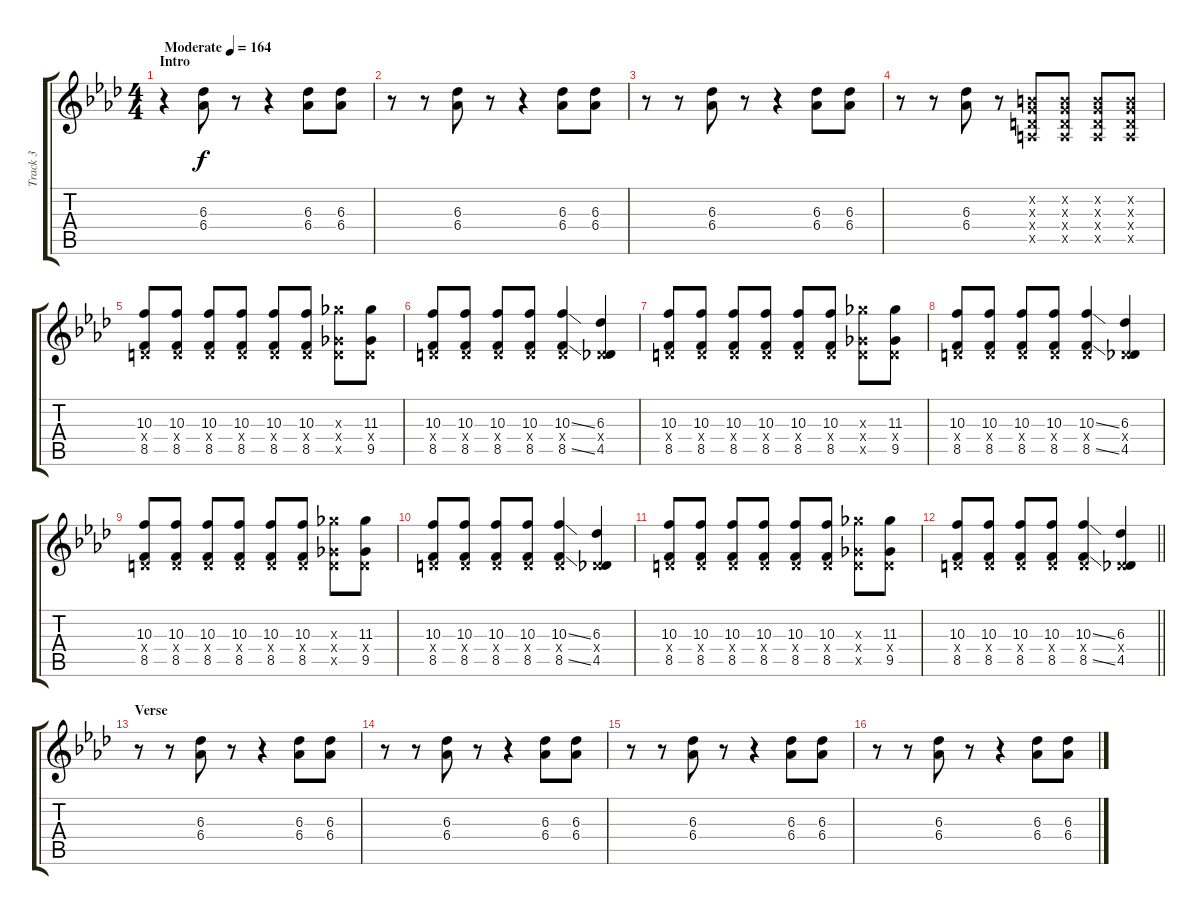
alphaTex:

\track ("Track 3" "Track 3") {instrument distortionguitar}
\staff {score tabs}
\tuning (E4 B3 G3 D3 A2 E2) {hide}
\ts (4 4)
\section ("" "Intro")
\tempo (164 "Moderate")
\clef g2
\ks ab
r.4{dy f instrument distortionguitar} (6.3 6.4).8 r.8 r.4 (6.3 6.4).8 (6.3 6.4).8 |
r.8 r.8 (6.3 6.4).8 r.8 r.4 (6.3 6.4).8 (6.3 6.4).8 |
r.8 r.8 (6.3 6.4).8 r.8 r.4 (6.3 6.4).8 (6.3 6.4).8 |
r.8 r.8 (6.3 6.4).8 r.8 (0.2{x} 0.3{x} 0.4{x} 0.5{x}).8 (0.2{x} 0.3{x} 0.4{x} 0.5{x}).8 (0.2{x} 0.3{x} 0.4{x} 0.5{x}).8 (0.2{x} 0.3{x} 0.4{x} 0.5{x}).8 |
(10.3 0.4{x} 8.5).8 (10.3 0.4{x} 8.5).8 (10.3 0.4{x} 8.5).8 (10.3 0.4{x} 8.5).8 (10.3 0.4{x} 8.5).8 (10.3 0.4{x} 8.5).8 (11.3{x} 0.4{x} 9.5{x}).8 (11.3 0.4{x} 9.5).8 |
(10.3 0.4{x} 8.5).8 (10.3 0.4{x} 8.5).8 (10.3 0.4{x} 8.5).8 (10.3 0.4{x} 8.5).8 (10.3{ss} 0.4{x} 8.5{ss}).4 (6.3 0.4{x} 4.5).4 |
(10.3 0.4{x} 8.5).8 (10.3 0.4{x} 8.5).8 (10.3 0.4{x} 8.5).8 (10.3 0.4{x} 8.5).8 (10.3 0.4{x} 8.5).8 (10.3 0.4{x} 8.5).8 (11.3{x} 0.4{x} 9.5{x}).8 (11.3 0.4{x} 9.5).8 |
(10.3 0.4{x} 8.5).8 (10.3 0.4{x} 8.5).8 (10.3 0.4{x} 8.5).8 (10.3 0.4{x} 8.5).8 (10.3{ss} 0.4{x} 8.5{ss}).4 (6.3 0.4{x} 4.5).4 |
(10.3 0.4{x} 8.5).8 (10.3 0.4{x} 8.5).8 (10.3 0.4{x} 8.5).8 (10.3 0.4{x} 8.5).8 (10.3 0.4{x} 8.5).8 (10.3 0.4{x} 8.5).8 (11.3{x} 0.4{x} 9.5{x}).8 (11.3 0.4{x} 9.5).8 |
(10.3 0.4{x} 8.5).8 (10.3 0.4{x} 8.5).8 (10.3 0.4{x} 8.5).8 (10.3 0.4{x} 8.5).8 (10.3{ss} 0.4{x} 8.5{ss}).4 (6.3 0.4{x} 4.5).4 |
(10.3 0.4{x} 8.5).8 (10.3 0.4{x} 8.5).8 (10.3 0.4{x} 8.5).8 (10.3 0.4{x} 8.5).8 (10.3 0.4{x} 8.5).8 (10.3 0.4{x} 8.5).8 (11.3{x} 0.4{x} 9.5{x}).8 (11.3 0.4{x} 9.5).8 |
\barLineRight lightlight
(10.3 0.4{x} 8.5).8 (10.3 0.4{x} 8.5).8 (10.3 0.4{x} 8.5).8 (10.3 0.4{x} 8.5).8 (10.3{ss} 0.4{x} 8.5{ss}).4 (6.3 0.4{x} 4.5).4 |
\section ("" "Verse")
r.8 r.8 (6.3 6.4).8 r.8 r.4 (6.3 6.4).8 (6.3 6.4).8 |
r.8 r.8 (6.3 6.4).8 r.8 r.4 (6.3 6.4).8 (6.3 6.4).8 |
r.8 r.8 (6.3 6.4).8 r.8 r.4 (6.3 6.4).8 (6.3 6.4).8 |
r.8 r.8 (6.3 6.4).8 r.8 r.4 (6.3 6.4).8 (6.3 6.4).8
